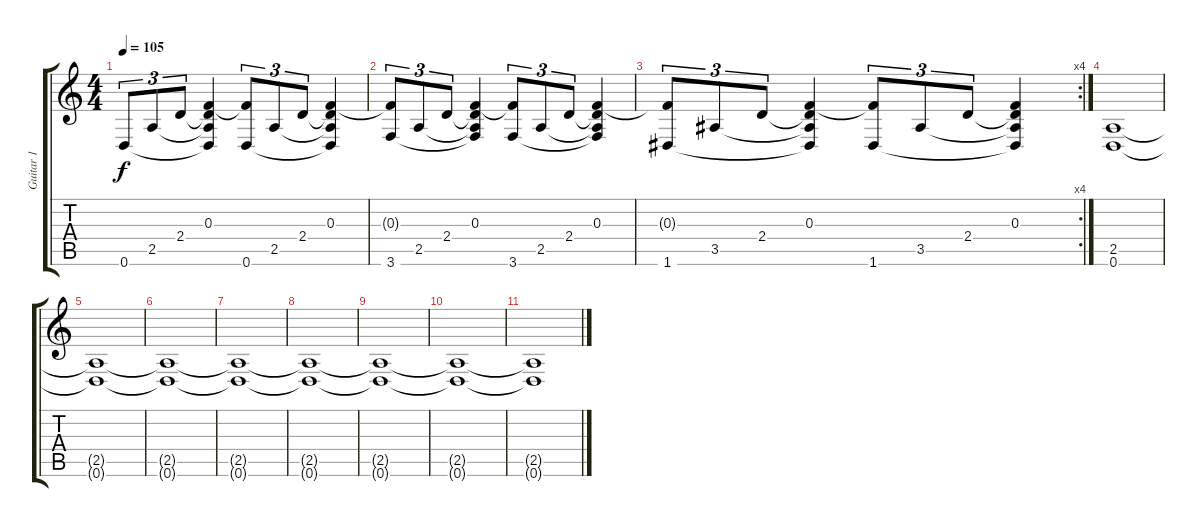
\track ("Guitar 1" "Guitar 1") {instrument distortionguitar}
\staff {score tabs}
\tuning (D4 A3 F3 C3 G2 D2) {hide}
\ts (4 4)
\tempo 105
\clef g2
\ks c
0.6.8{tu (3 2) dy f} 2.5.8{tu (3 2)} 2.4.8{tu (3 2)} (0.3 2.4{t} 2.5{t} 0.6{t}).4 (0.3{t} 0.6).8{tu (3 2)} 2.5.8{tu (3 2)} 2.4.8{tu (3 2)} (0.3 2.4{t} 2.5{t} 0.6{t}).4 |
(0.3{t} 3.6).8{tu (3 2)} 2.5.8{tu (3 2)} 2.4.8{tu (3 2)} (0.3 2.4{t} 2.5{t} 3.6{t}).4 (0.3{t} 3.6).8{tu (3 2)} 2.5.8{tu (3 2)} 2.4.8{tu (3 2)} (0.3 2.4{t} 2.5{t} 3.6{t}).4 |
\rc 4
(0.3{t} 1.6).8{tu (3 2)} 3.5.8{tu (3 2)} 2.4.8{tu (3 2)} (0.3 2.4{t} 3.5{t} 1.6{t}).4 (0.3{t} 1.6).8{tu (3 2)} 3.5.8{tu (3 2)} 2.4.8{tu (3 2)} (0.3 2.4{t} 3.5{t} 1.6{t}).4 |
(2.5 0.6).1 |
(2.5{t} 0.6{t}).1 |
(2.5{t} 0.6{t}).1 |
(2.5{t} 0.6{t}).1 |
(2.5{t} 0.6{t}).1{volume 3} |
(2.5{t} 0.6{t}).1 |
(2.5{t} 0.6{t}).1 |
(2.5{t} 0.6{t}).1
